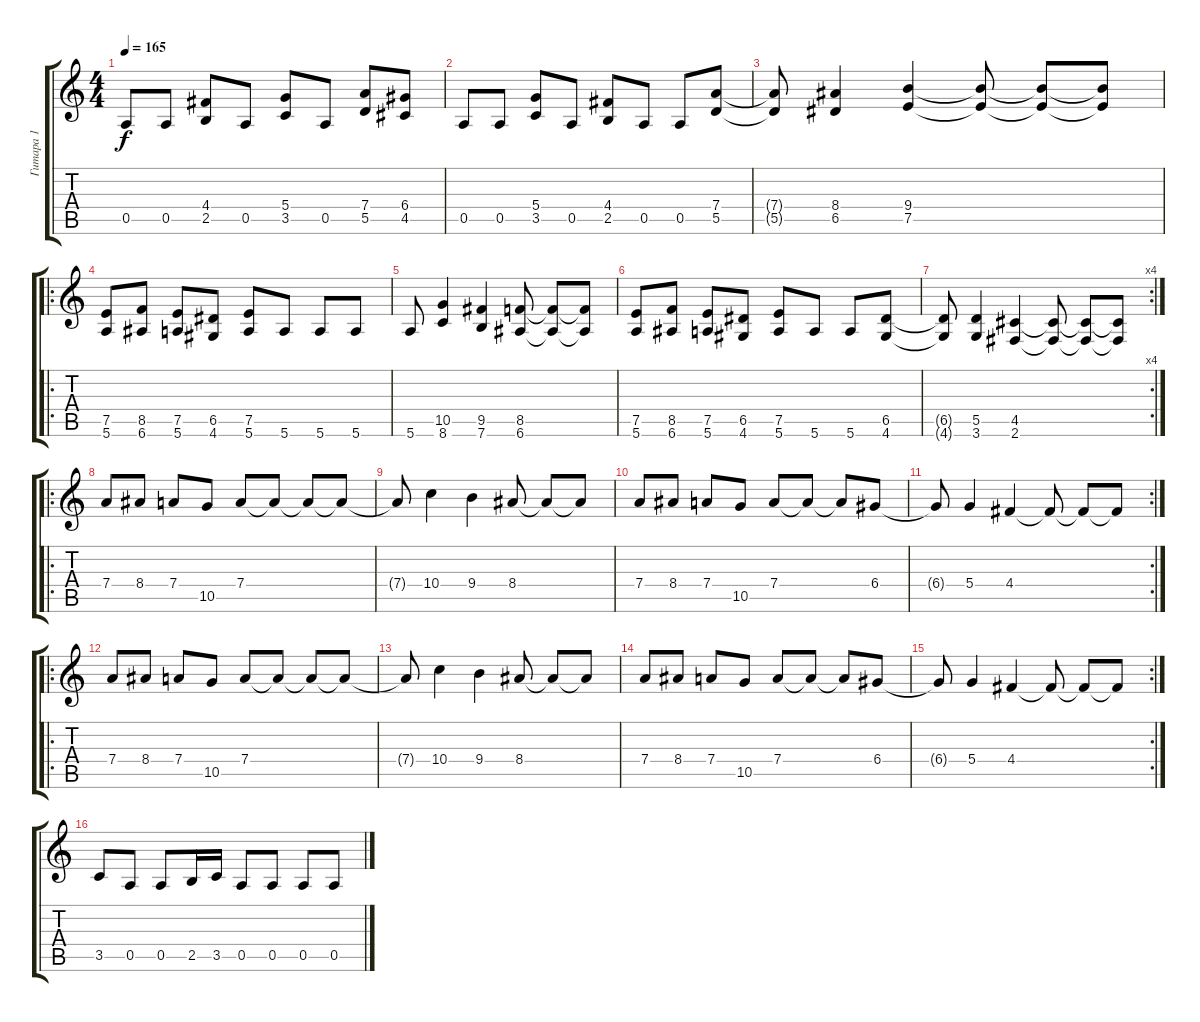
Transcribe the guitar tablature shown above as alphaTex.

\track ("Гитара 1" "Гитара 1") {instrument distortionguitar}
\staff {score tabs}
\tuning (E4 B3 G3 D3 A2 E2) {hide}
\ts (4 4)
\tempo 165
\clef g2
\ks c
0.5.8{dy f} 0.5.8 (4.4 2.5).8 0.5.8 (5.4 3.5).8 0.5.8 (7.4 5.5).8 (6.4 4.5).8 |
0.5.8 0.5.8 (5.4 3.5).8 0.5.8 (4.4 2.5).8 0.5.8 0.5.8 (7.4 5.5).8 |
(7.4{t} 5.5{t}).8 (8.4 6.5).4 (9.4 7.5).4 (9.4{t} 7.5{t}).8 (9.4{t} 7.5{t}).8 (9.4{t} 7.5{t}).8 |
\ro
(7.5 5.6).8 (8.5 6.6).8 (7.5 5.6).8 (6.5 4.6).8 (7.5 5.6).8 5.6.8 5.6.8 5.6.8 |
5.6.8 (10.5 8.6).4 (9.5 7.6).4 (8.5 6.6).8 (8.5{t} 6.6{t}).8 (8.5{t} 6.6{t}).8 |
(7.5 5.6).8 (8.5 6.6).8 (7.5 5.6).8 (6.5 4.6).8 (7.5 5.6).8 5.6.8 5.6.8 (6.5 4.6).8 |
\rc 4
(6.5{t} 4.6{t}).8 (5.5 3.6).4 (4.5 2.6).4 (4.5{t} 2.6{t}).8 (4.5{t} 2.6{t}).8 (4.5{t} 2.6{t}).8 |
\ro
7.4.8 8.4.8 7.4.8 10.5.8 7.4.8 7.4{t}.8 7.4{t}.8 7.4{t}.8 |
7.4{t}.8 10.4.4 9.4.4 8.4.8 8.4{t}.8 8.4{t}.8 |
7.4.8 8.4.8 7.4.8 10.5.8 7.4.8 7.4{t}.8 7.4{t}.8 6.4.8 |
\rc 2
6.4{t}.8 5.4.4 4.4.4 4.4{t}.8 4.4{t}.8 4.4{t}.8 |
\ro
7.4.8 8.4.8 7.4.8 10.5.8 7.4.8 7.4{t}.8 7.4{t}.8 7.4{t}.8 |
7.4{t}.8 10.4.4 9.4.4 8.4.8 8.4{t}.8 8.4{t}.8 |
7.4.8 8.4.8 7.4.8 10.5.8 7.4.8 7.4{t}.8 7.4{t}.8 6.4.8 |
\rc 2
6.4{t}.8 5.4.4 4.4.4 4.4{t}.8 4.4{t}.8 4.4{t}.8 |
3.5.8{balance 8} 0.5.8 0.5.8 2.5.16 3.5.16 0.5.8 0.5.8 0.5.8 0.5.8
